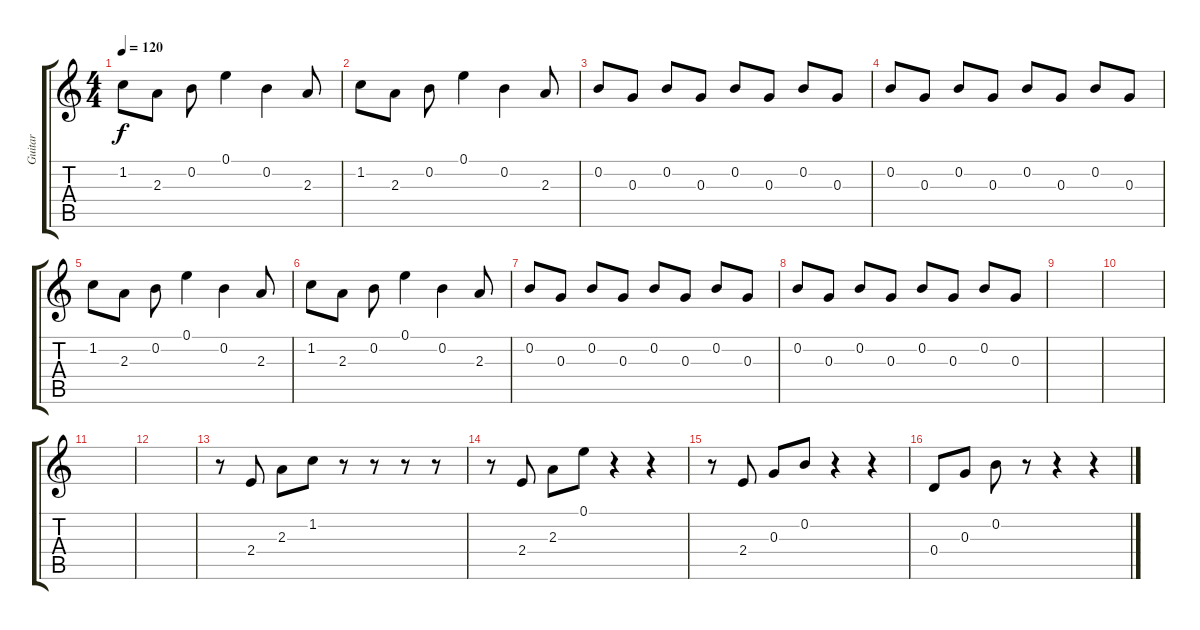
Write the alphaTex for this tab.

\track ("Guitar" "Guitar") {instrument acousticguitarnylon}
\staff {score tabs}
\tuning (E4 B3 G3 D3 A2 E2) {hide}
\ts (4 4)
\tempo 120
\clef g2
\ks c
1.2.8{dy f} 2.3.8 0.2.8 0.1.4 0.2.4 2.3.8 |
1.2.8 2.3.8 0.2.8 0.1.4 0.2.4 2.3.8 |
0.2.8 0.3.8 0.2.8 0.3.8 0.2.8 0.3.8 0.2.8 0.3.8 |
0.2.8 0.3.8 0.2.8 0.3.8 0.2.8 0.3.8 0.2.8 0.3.8 |
1.2.8 2.3.8 0.2.8 0.1.4 0.2.4 2.3.8 |
1.2.8 2.3.8 0.2.8 0.1.4 0.2.4 2.3.8 |
0.2.8 0.3.8 0.2.8 0.3.8 0.2.8 0.3.8 0.2.8 0.3.8 |
0.2.8 0.3.8 0.2.8 0.3.8 0.2.8 0.3.8 0.2.8 0.3.8 |
|
|
|
|
r.8 2.4.8 2.3.8 1.2.8 r.8 r.8 r.8 r.8 |
r.8 2.4.8 2.3.8 0.1.8 r.4 r.4 |
r.8 2.4.8 0.3.8 0.2.8 r.4 r.4 |
0.4.8 0.3.8 0.2.8 r.8 r.4 r.4
